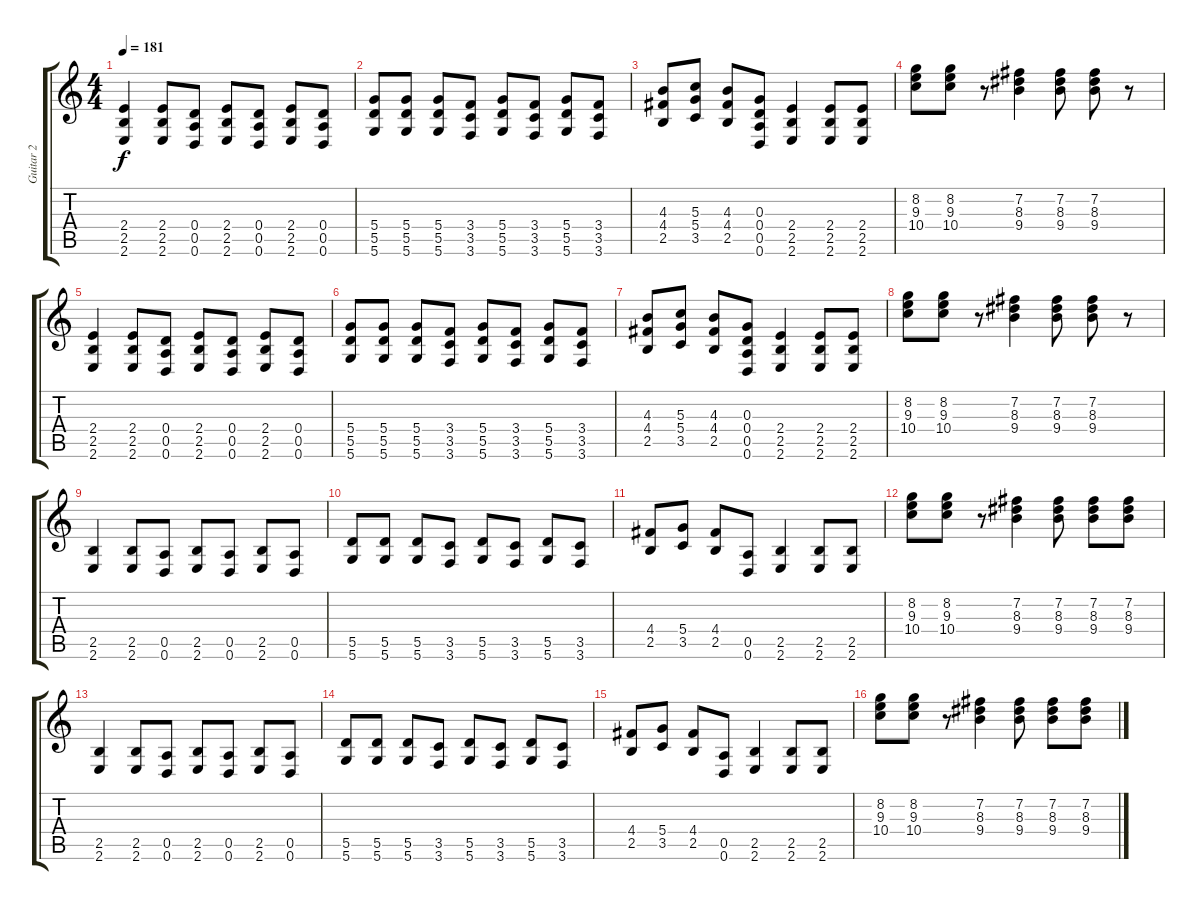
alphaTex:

\track ("Guitar 2" "Guitar 2") {instrument overdrivenguitar}
\staff {score tabs}
\tuning (E4 B3 G3 D3 A2 D2) {hide}
\ts (4 4)
\tempo 181
\clef g2
\ks c
(2.4 2.5 2.6).4{dy f} (2.4 2.5 2.6).8 (0.4 0.5 0.6).8 (2.4 2.5 2.6).8 (0.4 0.5 0.6).8 (2.4 2.5 2.6).8 (0.4 0.5 0.6).8 |
(5.4 5.5 5.6).8 (5.4 5.5 5.6).8 (5.4 5.5 5.6).8 (3.4 3.5 3.6).8 (5.4 5.5 5.6).8 (3.4 3.5 3.6).8 (5.4 5.5 5.6).8 (3.4 3.5 3.6).8 |
(4.3 4.4 2.5).8 (5.3 5.4 3.5).8 (4.3 4.4 2.5).8 (0.3 0.4 0.5 0.6).8 (2.4 2.5 2.6).4 (2.4 2.5 2.6).8 (2.4 2.5 2.6).8 |
(8.2 9.3 10.4).8 (8.2 9.3 10.4).8 r.8 (7.2 8.3 9.4).4 (7.2 8.3 9.4).8 (7.2 8.3 9.4).8 r.8 |
(2.4 2.5 2.6).4 (2.4 2.5 2.6).8 (0.4 0.5 0.6).8 (2.4 2.5 2.6).8 (0.4 0.5 0.6).8 (2.4 2.5 2.6).8 (0.4 0.5 0.6).8 |
(5.4 5.5 5.6).8 (5.4 5.5 5.6).8 (5.4 5.5 5.6).8 (3.4 3.5 3.6).8 (5.4 5.5 5.6).8 (3.4 3.5 3.6).8 (5.4 5.5 5.6).8 (3.4 3.5 3.6).8 |
(4.3 4.4 2.5).8 (5.3 5.4 3.5).8 (4.3 4.4 2.5).8 (0.3 0.4 0.5 0.6).8 (2.4 2.5 2.6).4 (2.4 2.5 2.6).8 (2.4 2.5 2.6).8 |
(8.2 9.3 10.4).8 (8.2 9.3 10.4).8 r.8 (7.2 8.3 9.4).4 (7.2 8.3 9.4).8 (7.2 8.3 9.4).8 r.8 |
(2.5 2.6).4 (2.5 2.6).8 (0.5 0.6).8 (2.5 2.6).8 (0.5 0.6).8 (2.5 2.6).8 (0.5 0.6).8 |
(5.5 5.6).8 (5.5 5.6).8 (5.5 5.6).8 (3.5 3.6).8 (5.5 5.6).8 (3.5 3.6).8 (5.5 5.6).8 (3.5 3.6).8 |
(4.4 2.5).8 (5.4 3.5).8 (4.4 2.5).8 (0.5 0.6).8 (2.5 2.6).4 (2.5 2.6).8 (2.5 2.6).8 |
(8.2 9.3 10.4).8 (8.2 9.3 10.4).8 r.8 (7.2 8.3 9.4).4 (7.2 8.3 9.4).8 (7.2 8.3 9.4).8 (7.2 8.3 9.4).8 |
(2.5 2.6).4 (2.5 2.6).8 (0.5 0.6).8 (2.5 2.6).8 (0.5 0.6).8 (2.5 2.6).8 (0.5 0.6).8 |
(5.5 5.6).8 (5.5 5.6).8 (5.5 5.6).8 (3.5 3.6).8 (5.5 5.6).8 (3.5 3.6).8 (5.5 5.6).8 (3.5 3.6).8 |
(4.4 2.5).8 (5.4 3.5).8 (4.4 2.5).8 (0.5 0.6).8 (2.5 2.6).4 (2.5 2.6).8 (2.5 2.6).8 |
(8.2 9.3 10.4).8 (8.2 9.3 10.4).8 r.8 (7.2 8.3 9.4).4 (7.2 8.3 9.4).8 (7.2 8.3 9.4).8 (7.2 8.3 9.4).8
